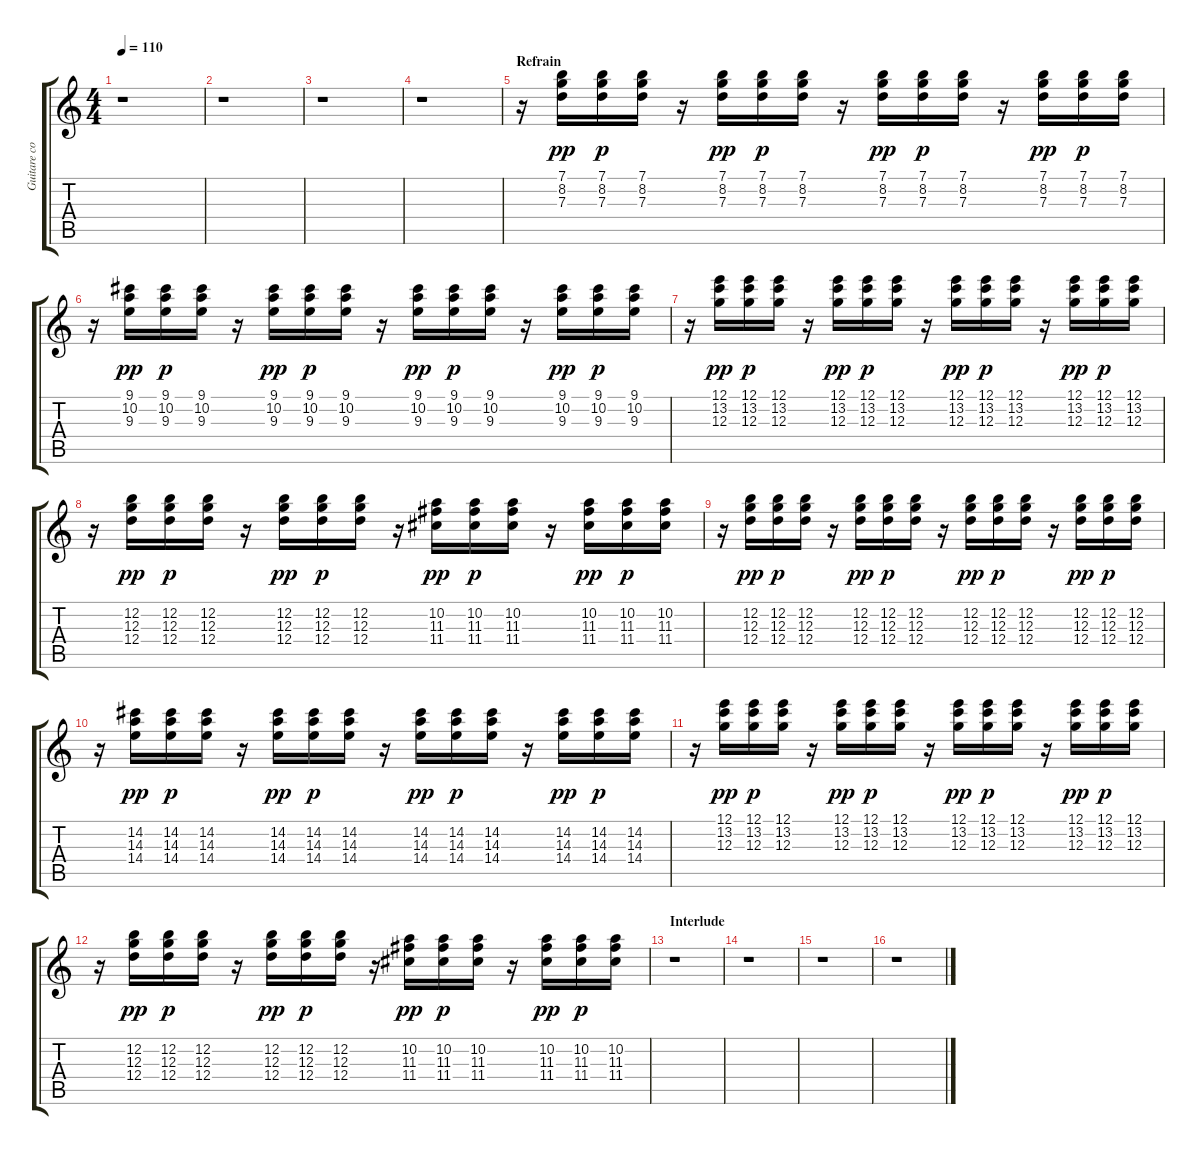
\track ("Guitare cocotte refrain" "Guitare co") {instrument electricguitarclean}
\staff {score tabs}
\tuning (E4 B3 G3 D3 A2 E2) {hide}
\ts (4 4)
\tempo 110
\clef g2
\ks c
r.1{dy p} |
r.1 |
r.1 |
r.1 |
\section ("" "Refrain")
r.16 (7.1 8.2 7.3).16{dy pp} (7.1 8.2 7.3).16{dy p} (7.1 8.2 7.3).16 r.16 (7.1 8.2 7.3).16{dy pp} (7.1 8.2 7.3).16{dy p} (7.1 8.2 7.3).16 r.16 (7.1 8.2 7.3).16{dy pp} (7.1 8.2 7.3).16{dy p} (7.1 8.2 7.3).16 r.16 (7.1 8.2 7.3).16{dy pp} (7.1 8.2 7.3).16{dy p} (7.1 8.2 7.3).16 |
r.16 (9.1 10.2 9.3).16{dy pp} (9.1 10.2 9.3).16{dy p} (9.1 10.2 9.3).16 r.16 (9.1 10.2 9.3).16{dy pp} (9.1 10.2 9.3).16{dy p} (9.1 10.2 9.3).16 r.16 (9.1 10.2 9.3).16{dy pp} (9.1 10.2 9.3).16{dy p} (9.1 10.2 9.3).16 r.16 (9.1 10.2 9.3).16{dy pp} (9.1 10.2 9.3).16{dy p} (9.1 10.2 9.3).16 |
r.16 (12.1 13.2 12.3).16{dy pp} (12.1 13.2 12.3).16{dy p} (12.1 13.2 12.3).16 r.16 (12.1 13.2 12.3).16{dy pp} (12.1 13.2 12.3).16{dy p} (12.1 13.2 12.3).16 r.16 (12.1 13.2 12.3).16{dy pp} (12.1 13.2 12.3).16{dy p} (12.1 13.2 12.3).16 r.16 (12.1 13.2 12.3).16{dy pp} (12.1 13.2 12.3).16{dy p} (12.1 13.2 12.3).16 |
r.16 (12.2 12.3 12.4).16{dy pp} (12.2 12.3 12.4).16{dy p} (12.2 12.3 12.4).16 r.16 (12.2 12.3 12.4).16{dy pp} (12.2 12.3 12.4).16{dy p} (12.2 12.3 12.4).16 r.16 (10.2 11.3 11.4).16{dy pp} (10.2 11.3 11.4).16{dy p} (10.2 11.3 11.4).16 r.16 (10.2 11.3 11.4).16{dy pp} (10.2 11.3 11.4).16{dy p} (10.2 11.3 11.4).16 |
r.16 (12.2 12.3 12.4).16{dy pp} (12.2 12.3 12.4).16{dy p} (12.2 12.3 12.4).16 r.16 (12.2 12.3 12.4).16{dy pp} (12.2 12.3 12.4).16{dy p} (12.2 12.3 12.4).16 r.16 (12.2 12.3 12.4).16{dy pp} (12.2 12.3 12.4).16{dy p} (12.2 12.3 12.4).16 r.16 (12.2 12.3 12.4).16{dy pp} (12.2 12.3 12.4).16{dy p} (12.2 12.3 12.4).16 |
r.16 (14.2 14.3 14.4).16{dy pp} (14.2 14.3 14.4).16{dy p} (14.2 14.3 14.4).16 r.16 (14.2 14.3 14.4).16{dy pp} (14.2 14.3 14.4).16{dy p} (14.2 14.3 14.4).16 r.16 (14.2 14.3 14.4).16{dy pp} (14.2 14.3 14.4).16{dy p} (14.2 14.3 14.4).16 r.16 (14.2 14.3 14.4).16{dy pp} (14.2 14.3 14.4).16{dy p} (14.2 14.3 14.4).16 |
r.16 (12.1 13.2 12.3).16{dy pp} (12.1 13.2 12.3).16{dy p} (12.1 13.2 12.3).16 r.16 (12.1 13.2 12.3).16{dy pp} (12.1 13.2 12.3).16{dy p} (12.1 13.2 12.3).16 r.16 (12.1 13.2 12.3).16{dy pp} (12.1 13.2 12.3).16{dy p} (12.1 13.2 12.3).16 r.16 (12.1 13.2 12.3).16{dy pp} (12.1 13.2 12.3).16{dy p} (12.1 13.2 12.3).16 |
r.16 (12.2 12.3 12.4).16{dy pp} (12.2 12.3 12.4).16{dy p} (12.2 12.3 12.4).16 r.16 (12.2 12.3 12.4).16{dy pp} (12.2 12.3 12.4).16{dy p} (12.2 12.3 12.4).16 r.16 (10.2 11.3 11.4).16{dy pp} (10.2 11.3 11.4).16{dy p} (10.2 11.3 11.4).16 r.16 (10.2 11.3 11.4).16{dy pp} (10.2 11.3 11.4).16{dy p} (10.2 11.3 11.4).16 |
\section ("" "Interlude")
r.1 |
r.1 |
r.1 |
r.1
